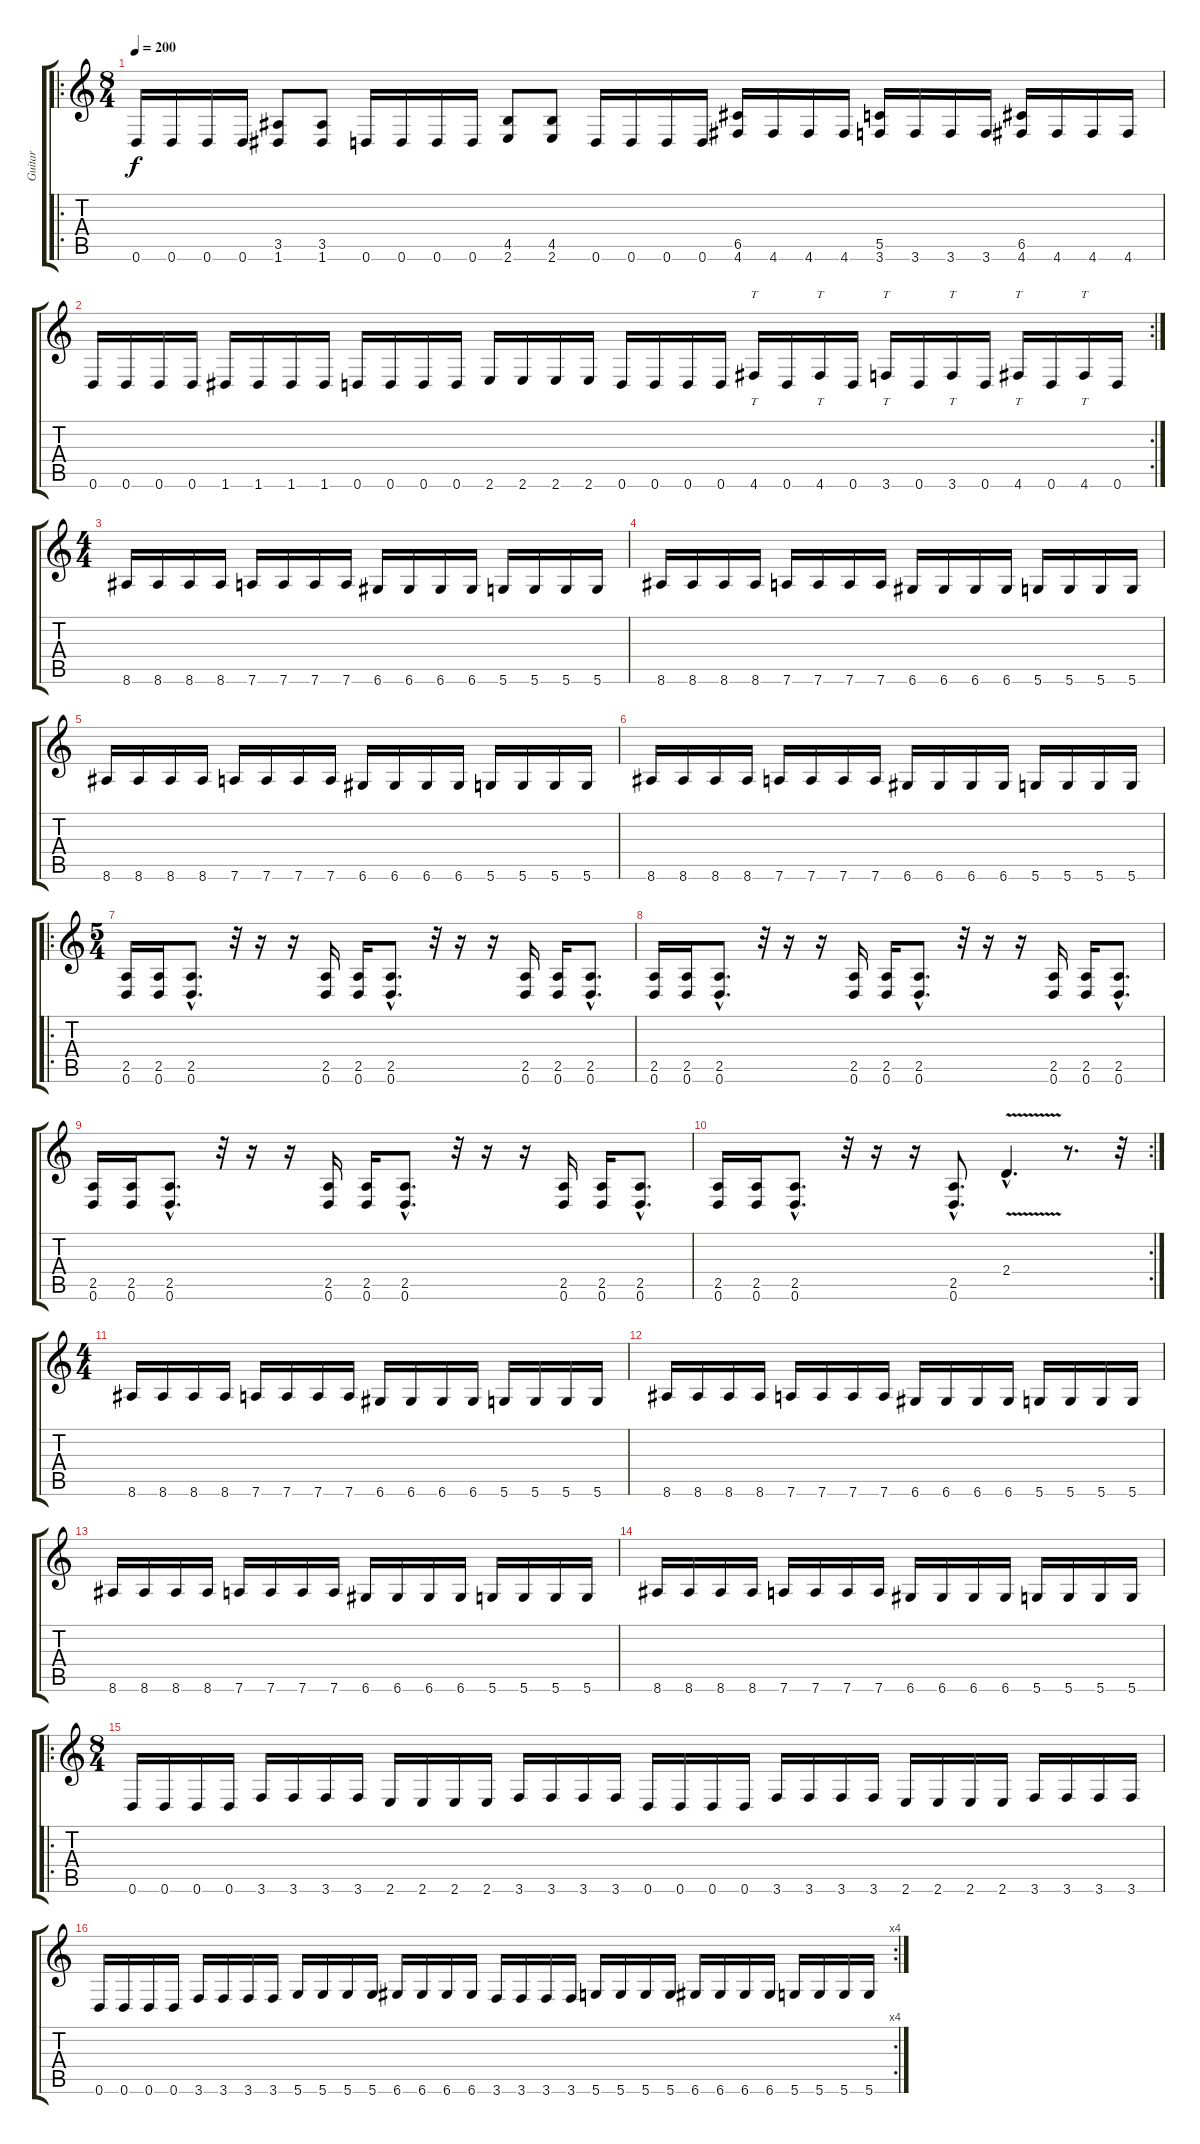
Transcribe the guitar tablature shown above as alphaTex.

\track ("Guitar" "Guitar") {instrument distortionguitar}
\staff {score tabs}
\tuning (D4 A3 F3 C3 G2 D2) {hide}
\ro
\ts (8 4)
\tempo 200
\clef g2
\ks c
0.6.16{dy f instrument distortionguitar} 0.6.16 0.6.16 0.6.16 (3.5 1.6).8 (3.5 1.6).8 0.6.16 0.6.16 0.6.16 0.6.16 (4.5 2.6).8 (4.5 2.6).8 0.6.16 0.6.16 0.6.16 0.6.16 (6.5 4.6).16 4.6.16 4.6.16 4.6.16 (5.5 3.6).16 3.6.16 3.6.16 3.6.16 (6.5 4.6).16 4.6.16 4.6.16 4.6.16 |
\rc 2
0.6.16 0.6.16 0.6.16 0.6.16 1.6.16 1.6.16 1.6.16 1.6.16 0.6.16 0.6.16 0.6.16 0.6.16 2.6.16 2.6.16 2.6.16 2.6.16 0.6.16 0.6.16 0.6.16 0.6.16 4.6.16{tt} 0.6.16 4.6.16{tt} 0.6.16 3.6.16{tt} 0.6.16 3.6.16{tt} 0.6.16 4.6.16{tt} 0.6.16 4.6.16{tt} 0.6.16 |
\ts (4 4)
8.6.16{instrument distortionguitar} 8.6.16 8.6.16 8.6.16 7.6.16 7.6.16 7.6.16 7.6.16 6.6.16 6.6.16 6.6.16 6.6.16 5.6.16 5.6.16 5.6.16 5.6.16 |
8.6.16{instrument distortionguitar} 8.6.16 8.6.16 8.6.16 7.6.16 7.6.16 7.6.16 7.6.16 6.6.16 6.6.16 6.6.16 6.6.16 5.6.16 5.6.16 5.6.16 5.6.16 |
8.6.16{instrument distortionguitar} 8.6.16 8.6.16 8.6.16 7.6.16 7.6.16 7.6.16 7.6.16 6.6.16 6.6.16 6.6.16 6.6.16 5.6.16 5.6.16 5.6.16 5.6.16 |
8.6.16{instrument distortionguitar} 8.6.16 8.6.16 8.6.16 7.6.16 7.6.16 7.6.16 7.6.16 6.6.16 6.6.16 6.6.16 6.6.16 5.6.16 5.6.16 5.6.16 5.6.16 |
\ro
\ts (5 4)
(2.5 0.6).16{instrument distortionguitar} (2.5 0.6).16 (2.5{hac} 0.6{hac}).8{d} r.32 r.16 r.16 (2.5 0.6).16 (2.5 0.6).16 (2.5{hac} 0.6{hac}).8{d} r.32 r.16 r.16 (2.5 0.6).16 (2.5 0.6).16 (2.5{hac} 0.6{hac}).8{d} |
(2.5 0.6).16 (2.5 0.6).16 (2.5{hac} 0.6{hac}).8{d} r.32 r.16 r.16 (2.5 0.6).16 (2.5 0.6).16 (2.5{hac} 0.6{hac}).8{d} r.32 r.16 r.16 (2.5 0.6).16 (2.5 0.6).16 (2.5{hac} 0.6{hac}).8{d} |
(2.5 0.6).16 (2.5 0.6).16 (2.5{hac} 0.6{hac}).8{d} r.32 r.16 r.16 (2.5 0.6).16 (2.5 0.6).16 (2.5{hac} 0.6{hac}).8{d} r.32 r.16 r.16 (2.5 0.6).16 (2.5 0.6).16 (2.5{hac} 0.6{hac}).8{d} |
\rc 2
(2.5 0.6).16 (2.5 0.6).16 (2.5{hac} 0.6{hac}).8{d} r.32 r.16 r.16 (2.5{hac} 0.6{hac}).8{d} 2.4{v hac}.4{d instrument guitarharmonics} r.8{d} r.32 |
\ts (4 4)
8.6.16{instrument distortionguitar} 8.6.16 8.6.16 8.6.16 7.6.16 7.6.16 7.6.16 7.6.16 6.6.16 6.6.16 6.6.16 6.6.16 5.6.16 5.6.16 5.6.16 5.6.16 |
8.6.16{instrument distortionguitar} 8.6.16 8.6.16 8.6.16 7.6.16 7.6.16 7.6.16 7.6.16 6.6.16 6.6.16 6.6.16 6.6.16 5.6.16 5.6.16 5.6.16 5.6.16 |
8.6.16{instrument distortionguitar} 8.6.16 8.6.16 8.6.16 7.6.16 7.6.16 7.6.16 7.6.16 6.6.16 6.6.16 6.6.16 6.6.16 5.6.16 5.6.16 5.6.16 5.6.16 |
8.6.16{instrument distortionguitar} 8.6.16 8.6.16 8.6.16 7.6.16 7.6.16 7.6.16 7.6.16 6.6.16 6.6.16 6.6.16 6.6.16 5.6.16 5.6.16 5.6.16 5.6.16 |
\ro
\ts (8 4)
0.6.16 0.6.16 0.6.16 0.6.16 3.6.16 3.6.16 3.6.16 3.6.16 2.6.16 2.6.16 2.6.16 2.6.16 3.6.16 3.6.16 3.6.16 3.6.16 0.6.16 0.6.16 0.6.16 0.6.16 3.6.16 3.6.16 3.6.16 3.6.16 2.6.16 2.6.16 2.6.16 2.6.16 3.6.16 3.6.16 3.6.16 3.6.16 |
\rc 4
0.6.16 0.6.16 0.6.16 0.6.16 3.6.16 3.6.16 3.6.16 3.6.16 5.6.16 5.6.16 5.6.16 5.6.16 6.6.16 6.6.16 6.6.16 6.6.16 3.6.16 3.6.16 3.6.16 3.6.16 5.6.16 5.6.16 5.6.16 5.6.16 6.6.16 6.6.16 6.6.16 6.6.16 5.6.16 5.6.16 5.6.16 5.6.16
